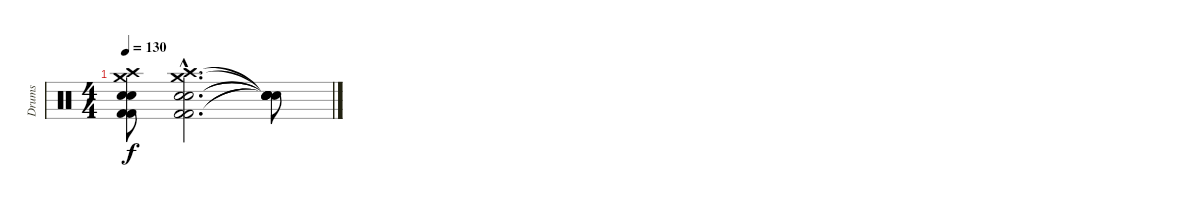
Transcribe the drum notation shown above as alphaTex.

\track ("Drums" "Drums") {instrument percussion}
\staff {score}
\articulation defaults
\ts (4 4)
\tempo 130
\clef neutral
\ks c
("Kick (hit) 2" "Kick (hit) 2" "Electric Snare (hit)" "Electric Snare (hit)" "Crash medium (hit)" "Crash high (hit)").8{dy f} ("Kick (hit) 2"{hac} "Kick (hit) 2"{hac} "Electric Snare (hit)"{hac} "Electric Snare (hit)"{hac} "Crash medium (hit)"{hac} "Crash high (hit)"{hac}).2{d} ("Snare (hit)"{t} "Snare (hit)"{t} "Snare (hit)"{t} "Snare (hit)"{t} "Snare (hit)"{t} "Snare (hit)"{t}).8
